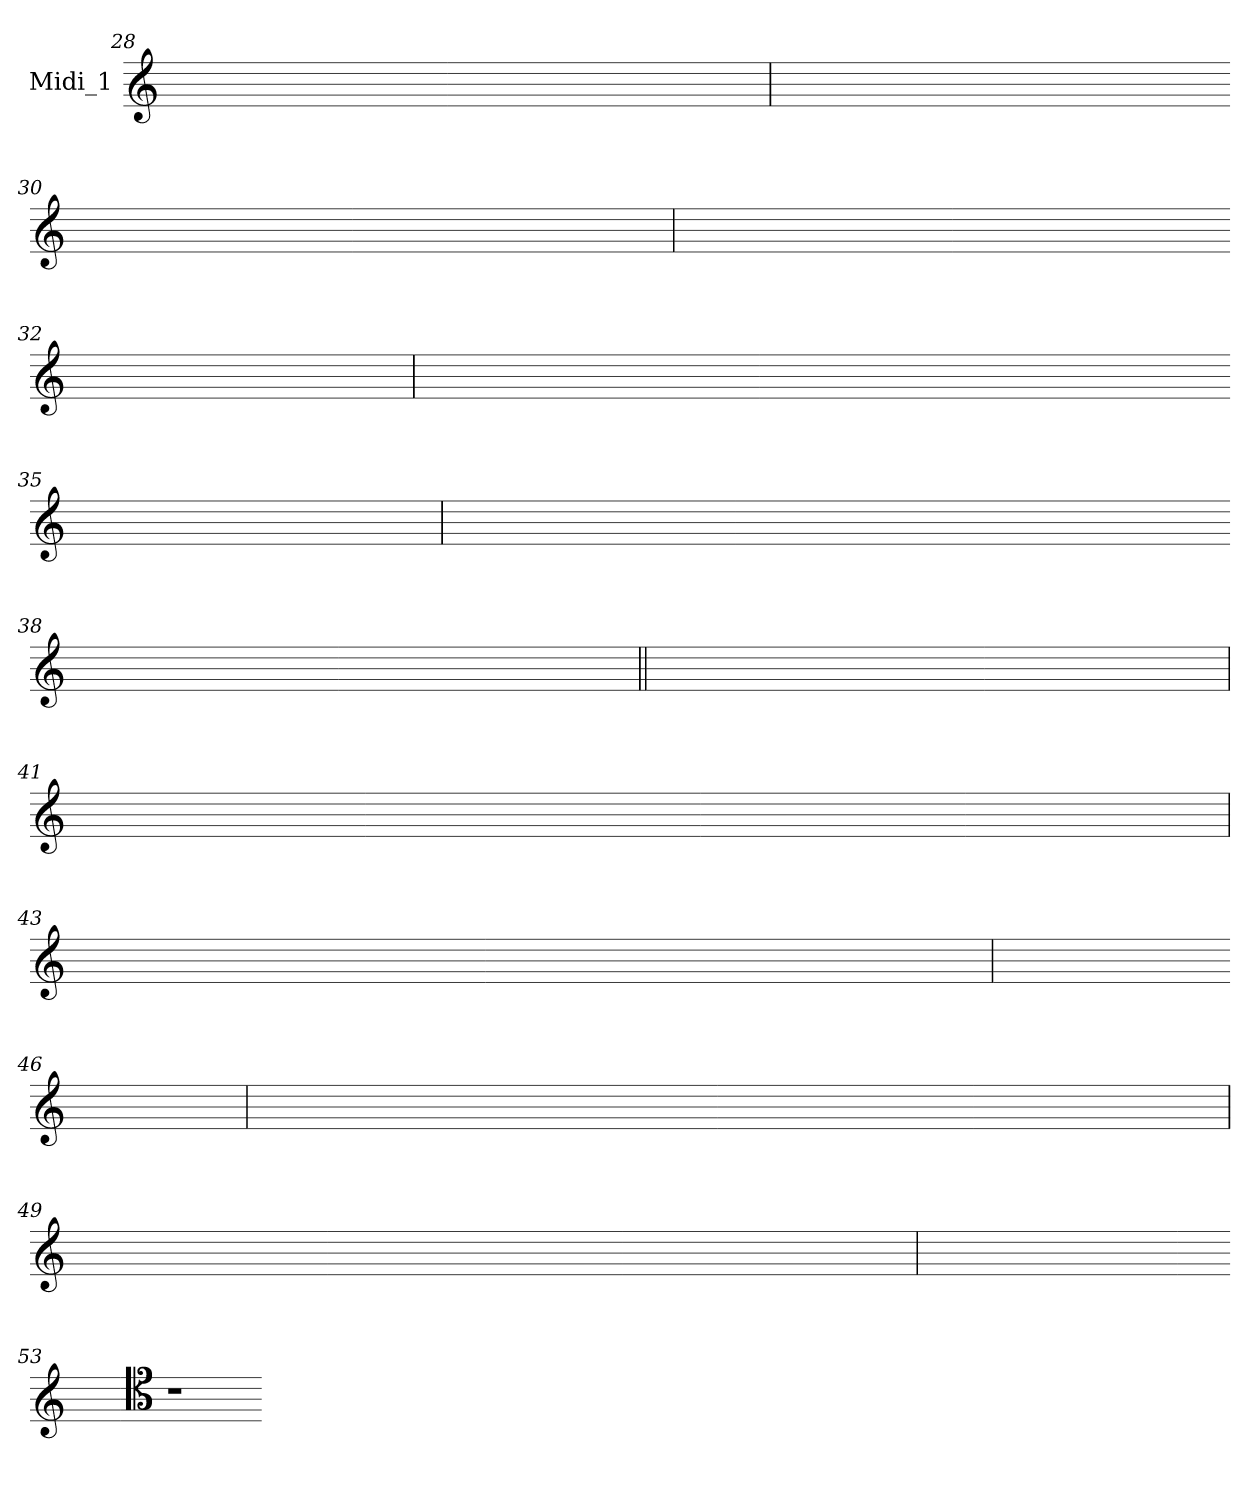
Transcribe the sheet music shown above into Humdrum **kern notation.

**kern	**text
*part1	*part1
*staff1	*staff1
*I"Midi_1	*
!!LO:LB:g=z
*clefG2	*
*k[]	*
*C:	*
=28	=28
!	!LO:LY:b
4Dyy	12.
!	!LO:LY:b
4Ayy	O
!	!LO:LY:b
4Ayy	give
!	!LO:LY:b
4Ayy	me
!	!LO:LY:b
4Ayy	the
!	!LO:LY:b
4Ayy	com-
!	!LO:LY:b
4Ayy	-fort
!	!LO:LY:b
4Ayy	of
!	!LO:LY:b
4Ayy	thy
!	!LO:LY:b
4Gyy	help
!	!LO:LY:b
4Ayy	a-
!	!LO:LY:b
4Byy	-gain:
=29	=29
!	!LO:LY:b
4Ayy	and
!	!LO:LY:b
4Ayy	stab-
!	!LO:LY:b
4Ayy	-lish
!	!LO:LY:b
4Ayy	me
!	!LO:LY:b
4Gyy	with
!	!LO:LY:b
4Ayy	thy
!	!LO:LY:b
4Byy	free
!	!LO:LY:b
4Gyy	Spi-
!	!LO:LY:b
4Eyy	-rit.
!!LO:LB:g=z
=30-	=30-
!	!LO:LY:b
4Dyy	13.
!	!LO:LY:b
4Ayy	Then
!	!LO:LY:b
4Ayy	shall
!	!LO:LY:b
4Ayy	I
!	!LO:LY:b
4Ayy	teach
!	!LO:LY:b
4Ayy	thy
!	!LO:LY:b
4Ayy	ways
!	!LO:LY:b
4Ayy	un-
!	!LO:LY:b
4Gyy	-to
!	!LO:LY:b
4Ayy	the
!	!LO:LY:b
4Byy	wick-
!	!LO:LY:b
4Ayy	-ed:
=31	=31
!	!LO:LY:b
4Ayy	and
!	!LO:LY:b
4Ayy	sin-
!	!LO:LY:b
4Ayy	-ners
!	!LO:LY:b
4Ayy	shall
!	!LO:LY:b
4Ayy	be
!	!LO:LY:b
4Gyy	con-
!	!LO:LY:b
4Ayy	-vert-
!	!LO:LY:b
4Byy	-ed
!	!LO:LY:b
4Gyy	un-
!	!LO:LY:b
4Eyy	-to
!	!LO:LY:b
4Eyy	thee.
!!LO:LB:g=z
=32-	=32-
!	!LO:LY:b
4Dyy	14.
!	!LO:LY:b
4Ayy	Deliver
!	!LO:LY:b
4Ayy	me
!	!LO:LY:b
4Ayy	from
!	!LO:LY:b
4Ayy	blood-
!	!LO:LY:b
4Ayy	-guiltiness,
!	!LO:LY:b
4Ayy	O
!	!LO:LY:b
4Ayy	God,
=33	=33
!	!LO:LY:b
4Ayy	thou
!	!LO:LY:b
4Ayy	that
!	!LO:LY:b
4Ayy	art
!	!LO:LY:b
4Ayy	the
!	!LO:LY:b
4Ayy	God
!	!LO:LY:b
4Gyy	of
!	!LO:LY:b
4Ayy	my
!	!LO:LY:b
4Byy	health:
!!LO:LB:g=z
=34-	=34-
4Dyy	.
!	!LO:LY:b
4Ayy	and
!	!LO:LY:b
4Ayy	my
!	!LO:LY:b
4Ayy	tongue
!	!LO:LY:b
4Ayy	shall
!	!LO:LY:b
4Gyy	sing
!	!LO:LY:b
4Ayy	of
!	!LO:LY:b
4Byy	thy
!	!LO:LY:b
4Gyy	righ-
!	!LO:LY:b
4Eyy	-teous-
!	!LO:LY:b
4Eyy	-ness.
!!LO:LB:g=z
=35-	=35-
!	!LO:LY:b
4Dyy	15.
!	!LO:LY:b
4Ayy	Thou
!	!LO:LY:b
4Ayy	shalt
!	!LO:LY:b
4Ayy	o-
!	!LO:LY:b
4Ayy	-pen
!	!LO:LY:b
4Ayy	my
!	!LO:LY:b
4Gyy	lips,
!	!LO:LY:b
4Ayy	O
!	!LO:LY:b
4Byy	Lord:
=36	=36
!	!LO:LY:b
4Ayy	and
!	!LO:LY:b
4Gyy	my
!	!LO:LY:b
4Ayy	mouth
!	!LO:LY:b
4Byy	shall
!	!LO:LY:b
4Gyy	shew
!	!LO:LY:b
4Eyy	thy
!	!LO:LY:b
4Eyy	praise.
!!LO:LB:g=z
=37-	=37-
!	!LO:LY:b
4Dyy	16.
!	!LO:LY:b
4Ayy	For
!	!LO:LY:b
4Ayy	thou
!	!LO:LY:b
4Ayy	desirest
!	!LO:LY:b
4Ayy	no
!	!LO:LY:b
4Ayy	sacrifice,
!	!LO:LY:b
4Ayy	else
!	!LO:LY:b
4Ayy	would
!	!LO:LY:b
4Ayy	I
!	!LO:LY:b
4Gyy	give
!	!LO:LY:b
4Ayy	it
!	!LO:LY:b
4Byy	thee:
!!LO:LB:g=z
=38-	=38-
4Dyy	.
!	!LO:LY:b
4Ayy	but
!	!LO:LY:b
4Ayy	thou
!	!LO:LY:b
4Ayy	de-
!	!LO:LY:b
4Ayy	-light-
!	!LO:LY:b
4Ayy	-est
!	!LO:LY:b
4Gyy	not
!	!LO:LY:b
4Ayy	in
!	!LO:LY:b
4Byy	burnt
!	!LO:LY:b
4Gyy	of-
!	!LO:LY:b
4Eyy	-fer-
!	!LO:LY:b
4Eyy	-ings.
=39||	=39||
!	!LO:LY:b
4Ayy	17.
!	!LO:LY:b
4Ayy	The
!	!LO:LY:b
4Ayy	sacrifice
!	!LO:LY:b
4Ayy	of
!	!LO:LY:b
4Ayy	God
!	!LO:LY:b
4Ayy	is
!	!LO:LY:b
4Ayy	a
!!LO:LB:g=z
=40-	=40-
4Dyy	.
!	!LO:LY:b
4Gyy	trou-
!	!LO:LY:b
4Ayy	-bled
!	!LO:LY:b
4Byy	spi-
!	!LO:LY:b
4Ayy	-rit:
=41	=41
!	!LO:LY:b
4Ayy	a
!	!LO:LY:b
4Ayy	broken
!	!LO:LY:b
4Ayy	and
!	!LO:LY:b
4Ayy	contrite
!	!LO:LY:b
4Ayy	heart,
!	!LO:LY:b
4Ayy	O
!	!LO:LY:b
4Gyy	God,
!	!LO:LY:b
4Ayy	shalt
!	!LO:LY:b
4Byy	thou
!	!LO:LY:b
4Gyy	not
!	!LO:LY:b
4Eyy	de-
!	!LO:LY:b
4Eyy	-spise.
!!LO:LB:g=z
=42-	=42-
!	!LO:LY:b
4Dyy	18.
!	!LO:LY:b
4Ayy	O
!	!LO:LY:b
4Ayy	be
!	!LO:LY:b
4Ayy	favourable
!	!LO:LY:b
4Ayy	and
!	!LO:LY:b
4Ayy	gracious
!	!LO:LY:b
4Gyy	un-
!	!LO:LY:b
4Ayy	-to
!	!LO:LY:b
4Byy	Si-
!	!LO:LY:b
4Ayy	-on:
=43	=43
!	!LO:LY:b
4Ayy	build
!	!LO:LY:b
4Ayy	thou
!	!LO:LY:b
4Ayy	the
!	!LO:LY:b
4Gyy	walls
!	!LO:LY:b
4Ayy	of
!	!LO:LY:b
4Byy	Je-
!	!LO:LY:b
4Gyy	-ru-
!	!LO:LY:b
4Eyy	-sa-
!	!LO:LY:b
4Eyy	-lem.
!!LO:LB:g=z
=44-	=44-
!	!LO:LY:b
4Dyy	19.
!	!LO:LY:b
4Ayy	Then
!	!LO:LY:b
4Ayy	shalt
!	!LO:LY:b
4Ayy	thou
!	!LO:LY:b
4Ayy	be
!	!LO:LY:b
4Ayy	pleased
!	!LO:LY:b
4Ayy	with
!	!LO:LY:b
4Ayy	the
!	!LO:LY:b
4Ayy	sacrifice
!	!LO:LY:b
4Ayy	of
!	!LO:LY:b
4Ayy	righteousness,
=45	=45
!	!LO:LY:b
4Ayy	with
!	!LO:LY:b
4Ayy	the
!	!LO:LY:b
4Ayy	burnt-
!	!LO:LY:b
4Ayy	-offerings
!	!LO:LY:b
4Gyy	and
!!LO:LB:g=z
=46-	=46-
4Dyy	.
!	!LO:LY:b
4Ayy	o-
!	!LO:LY:b
4Byy	-bla-
!	!LO:LY:b
4Ayy	-tions:
=47	=47
!	!LO:LY:b
4Ayy	then
!	!LO:LY:b
4Ayy	shall
!	!LO:LY:b
4Ayy	they
!	!LO:LY:b
4Ayy	offer
!	!LO:LY:b
4Ayy	young
!	!LO:LY:b
4Ayy	bullocks
!	!LO:LY:b
4Gyy	up-
!	!LO:LY:b
4Ayy	-on
!	!LO:LY:b
4Byy	thine
!	!LO:LY:b
4Gyy	al-
!	!LO:LY:b
4Eyy	-tar.
!!LO:LB:g=z
=48-	=48-
4Dyy	.
!	!LO:LY:b
4Ayy	Glo-
!	!LO:LY:b
4Ayy	-ry
!	!LO:LY:b
4Ayy	be
!	!LO:LY:b
4Ayy	to
!	!LO:LY:b
4Ayy	the
!	!LO:LY:b
4Ayy	Fa-
!	!LO:LY:b
4Ayy	-ther,
!	!LO:LY:b
4Ayy	and
!	!LO:LY:b
4Gyy	to
!	!LO:LY:b
4Ayy	the
!	!LO:LY:b
4Byy	Son:
=49	=49
!	!LO:LY:b
4Gyy	and
!	!LO:LY:b
4Ayy	to
!	!LO:LY:b
4Byy	the
!	!LO:LY:b
4Gyy	Ho-
!	!LO:LY:b
4Eyy	-ly
!	!LO:LY:b
4Eyy	Ghost:
!!LO:LB:g=z
=50-	=50-
4Dyy	.
!	!LO:LY:b
4Ayy	As
!	!LO:LY:b
4Ayy	it
!	!LO:LY:b
4Ayy	was
!	!LO:LY:b
4Ayy	in
!	!LO:LY:b
4Ayy	the
!	!LO:LY:b
4Ayy	beginning,
!	!LO:LY:b
4Ayy	is
!	!LO:LY:b
4Ayy	now,
!	!LO:LY:b
4Ayy	and
!	!LO:LY:b
4Gyy	ev-
!	!LO:LY:b
4Ayy	-er
!	!LO:LY:b
4Byy	shall
!	!LO:LY:b
4Ayy	be:
=51	=51
!	!LO:LY:b
4Ayy	world
!	!LO:LY:b
4Gyy	with-
!	!LO:LY:b
4Ayy	-out
!	!LO:LY:b
4Byy	end.
!	!LO:LY:b
4Gyy	A-
!	!LO:LY:b
4Eyy	-men.
!!LO:LB:g=z
=52-	=52-
4Dyy	.
!!LO:LB:g=z
=53-	=53-
4Dyy	.
!!LO:LB:g=z
=54-	=54-
*clefC4	*
1r	.
=-	=-
*-	*-
